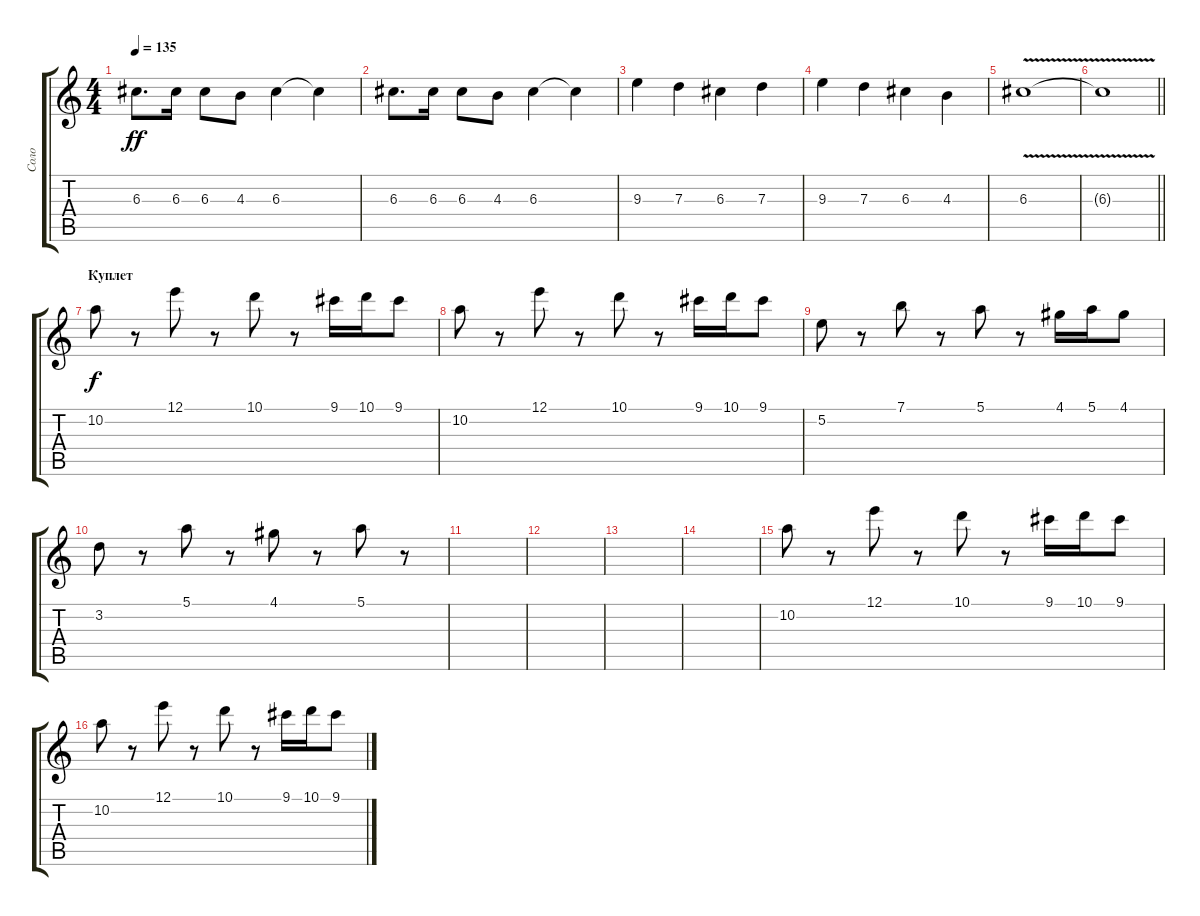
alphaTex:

\track ("Соло" "Соло") {instrument overdrivenguitar}
\staff {score tabs}
\tuning (E4 B3 G3 D3 A2 E2) {hide}
\ts (4 4)
\tempo 135
\clef g2
\ks c
6.3.8{d dy ff} 6.3.16 6.3.8 4.3.8 6.3.4 6.3{t}.4 |
6.3.8{d} 6.3.16 6.3.8 4.3.8 6.3.4 6.3{t}.4 |
9.3.4 7.3.4 6.3.4 7.3.4 |
9.3.4 7.3.4 6.3.4 4.3.4 |
6.3{v}.1 |
\barLineRight lightlight
6.3{t}.1 |
\section ("" "Куплет")
10.2.8{dy f} r.8 12.1.8 r.8 10.1.8 r.8 9.1.16 10.1.16 9.1.8 |
10.2.8 r.8 12.1.8 r.8 10.1.8 r.8 9.1.16 10.1.16 9.1.8 |
5.2.8 r.8 7.1.8 r.8 5.1.8 r.8 4.1.16 5.1.16 4.1.8 |
3.2.8 r.8 5.1.8 r.8 4.1.8 r.8 5.1.8 r.8 |
|
|
|
|
10.2.8 r.8 12.1.8 r.8 10.1.8 r.8 9.1.16 10.1.16 9.1.8 |
10.2.8 r.8 12.1.8 r.8 10.1.8 r.8 9.1.16 10.1.16 9.1.8
